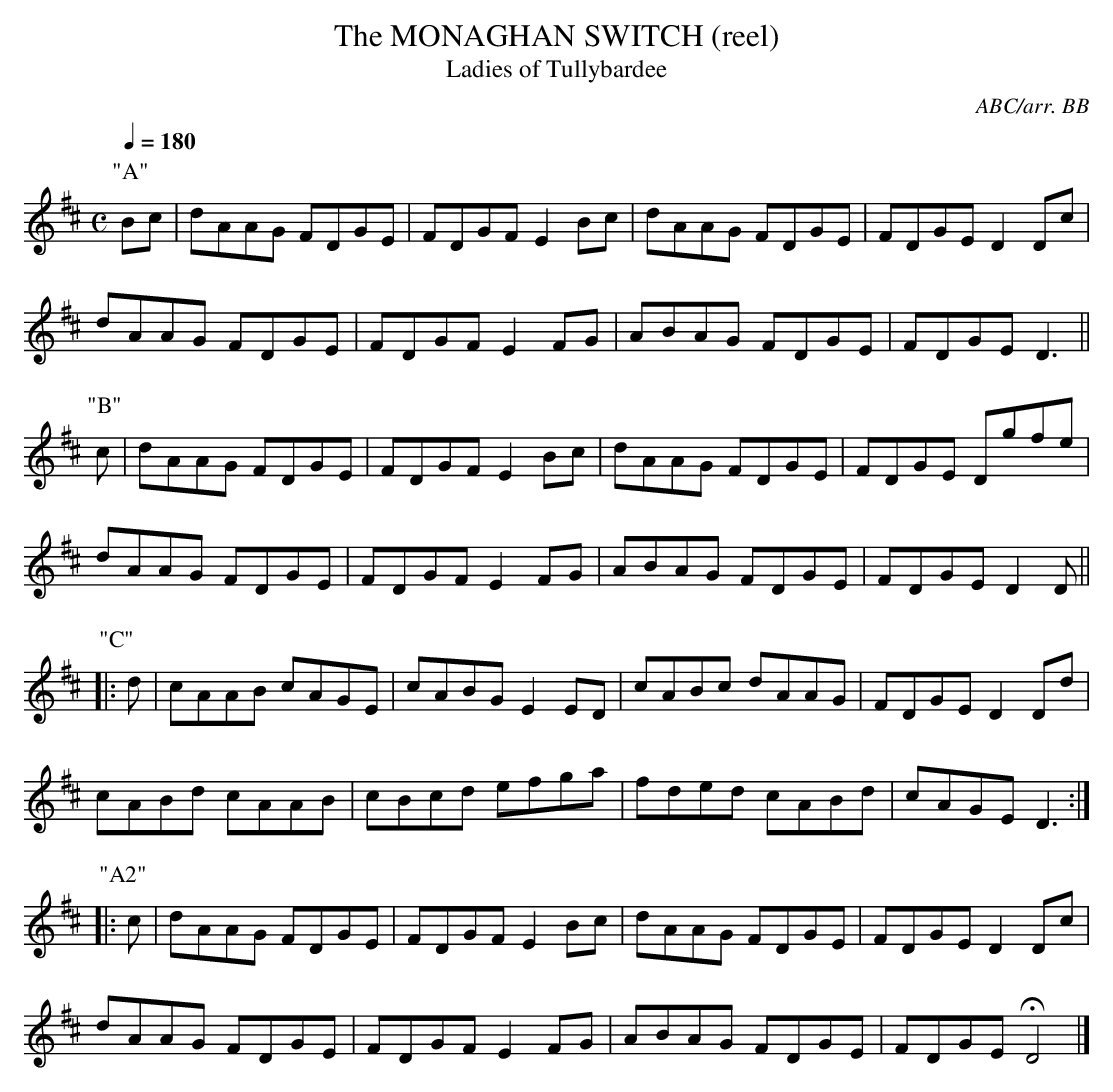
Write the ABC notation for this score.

X:1
T:MONAGHAN SWITCH (reel), The
T:Ladies of Tullybardee
C:ABC/arr. BB
Q:1/4=180
L:1/8
M:C
K:D
P:"A"
Bc|dAAG FDGE|FDGF E2Bc|dAAG FDGE|FDGE D2Dc|
dAAG FDGE|FDGF E2FG|ABAG FDGE|FDGE D3||
P:"B"
c|dAAG FDGE|FDGF E2Bc|dAAG FDGE|FDGE Dgfe|
dAAG FDGE|FDGF E2FG|ABAG FDGE|FDGE D2D||
P:"C"
|:d|cAAB cAGE|cABG E2ED|cABc dAAG|FDGE D2Dd|
cABd cAAB|cBcd efga|fded cABd|cAGE D3:|
P:"A2"
|:c|dAAG FDGE|FDGF E2Bc|dAAG FDGE|FDGE D2Dc|
dAAG FDGE|FDGF E2FG|ABAG FDGE|FDGE HD4|]
